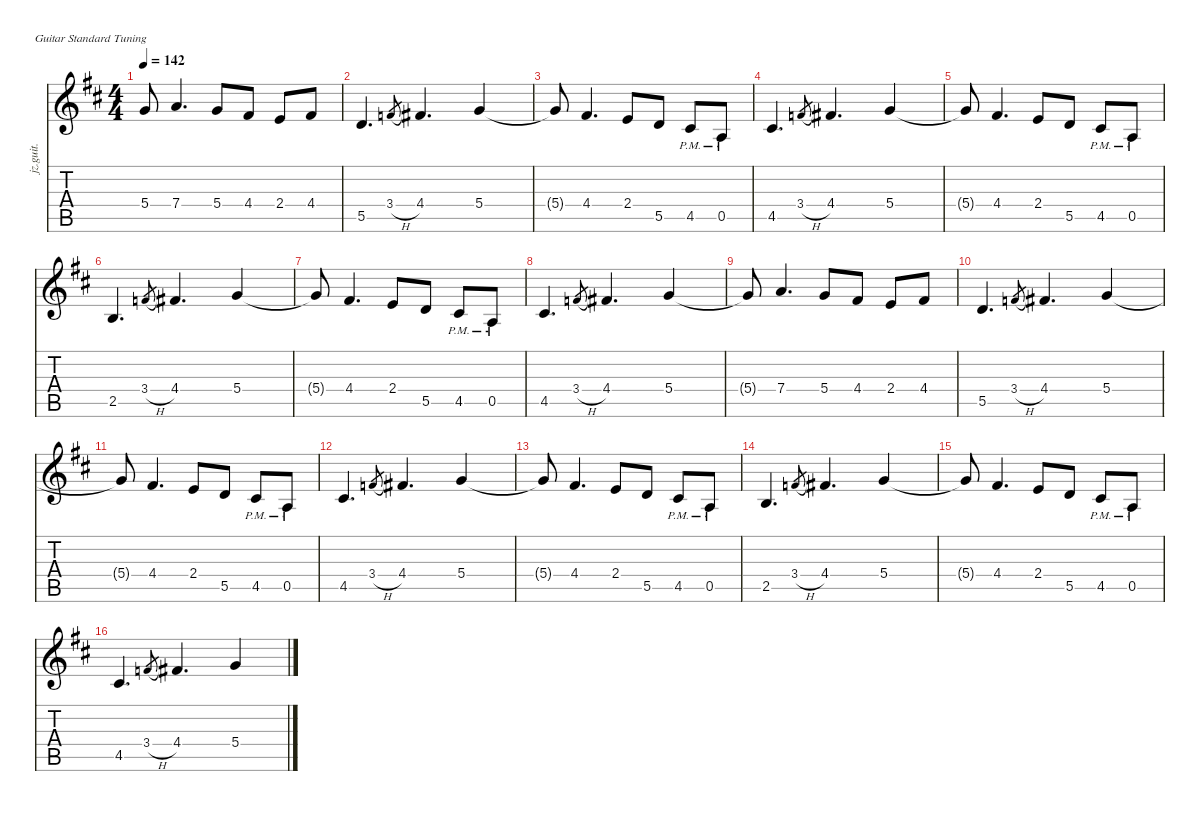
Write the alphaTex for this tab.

\defaultSystemsLayout 4
\hideDynamics
\bracketExtendMode nobrackets
\otherSystemsTrackNameOrientation horizontal
\track ("Kirk - Clean Rythme" "jz.guit.") {defaultSystemsLayout 8 instrument distortionguitar}
\staff {score tabs}
\tuning (E4 B3 G3 D3 A2 E2)
\ts (4 4)
\tempo 142
\clef g2
\ks bminor
5.4{t acc forcenatural}.8{dy f beam Up} 7.4{acc forcenatural}.4{d beam Up} 5.4{acc forcenatural}.8{beam Up} 4.4{acc #}.8{beam Up} 2.4{acc forcenatural}.8{beam Up} 4.4{acc #}.8{beam Up} |
5.5{acc forcenatural}.4{d beam Up} 3.4{h acc forcenatural}.8{gr dy mf beam Up} 4.4{acc #}.4{d dy f beam Up} 5.4{acc forcenatural}.4{beam Up} |
5.4{t acc forcenatural}.8{beam Up} 4.4{acc #}.4{d beam Up} 2.4{acc forcenatural}.8{beam Up} 5.5{acc forcenatural}.8{dy ff beam Up} 4.5{pm acc #}.8{dy f beam Up} 0.5{pm acc forcenatural}.8{beam Up} |
4.5{acc #}.4{d beam Up} 3.4{h acc forcenatural}.8{gr dy mf beam Up} 4.4{acc #}.4{d dy f beam Up} 5.4{acc forcenatural}.4{beam Up} |
5.4{t acc forcenatural}.8{beam Up} 4.4{acc #}.4{d beam Up} 2.4{acc forcenatural}.8{beam Up} 5.5{acc forcenatural}.8{dy ff beam Up} 4.5{pm acc #}.8{dy f beam Up} 0.5{pm acc forcenatural}.8{beam Up} |
2.5{acc forcenatural}.4{d beam Up} 3.4{h acc forcenatural}.8{gr dy mf beam Up} 4.4{acc #}.4{d dy f beam Up} 5.4{acc forcenatural}.4{beam Up} |
5.4{t acc forcenatural}.8{beam Up} 4.4{acc #}.4{d beam Up} 2.4{acc forcenatural}.8{beam Up} 5.5{acc forcenatural}.8{dy ff beam Up} 4.5{pm acc #}.8{dy f beam Up} 0.5{pm acc forcenatural}.8{beam Up} |
4.5{acc #}.4{d beam Up} 3.4{h acc forcenatural}.8{gr dy mf beam Up} 4.4{acc #}.4{d dy f beam Up} 5.4{acc forcenatural}.4{beam Up} |
5.4{t acc forcenatural}.8{beam Up} 7.4{acc forcenatural}.4{d beam Up} 5.4{acc forcenatural}.8{beam Up} 4.4{acc #}.8{beam Up} 2.4{acc forcenatural}.8{beam Up} 4.4{acc #}.8{beam Up} |
5.5{acc forcenatural}.4{d beam Up} 3.4{h acc forcenatural}.8{gr dy mf beam Up} 4.4{acc #}.4{d dy f beam Up} 5.4{acc forcenatural}.4{beam Up} |
5.4{t acc forcenatural}.8{beam Up} 4.4{acc #}.4{d beam Up} 2.4{acc forcenatural}.8{beam Up} 5.5{acc forcenatural}.8{dy ff beam Up} 4.5{pm acc #}.8{dy f beam Up} 0.5{pm acc forcenatural}.8{beam Up} |
4.5{acc #}.4{d beam Up} 3.4{h acc forcenatural}.8{gr dy mf beam Up} 4.4{acc #}.4{d dy f beam Up} 5.4{acc forcenatural}.4{beam Up} |
5.4{t acc forcenatural}.8{beam Up} 4.4{acc #}.4{d beam Up} 2.4{acc forcenatural}.8{beam Up} 5.5{acc forcenatural}.8{dy ff beam Up} 4.5{pm acc #}.8{dy f beam Up} 0.5{pm acc forcenatural}.8{beam Up} |
2.5{acc forcenatural}.4{d beam Up} 3.4{h acc forcenatural}.8{gr dy mf beam Up} 4.4{acc #}.4{d dy f beam Up} 5.4{acc forcenatural}.4{beam Up} |
5.4{t acc forcenatural}.8{beam Up} 4.4{acc #}.4{d beam Up} 2.4{acc forcenatural}.8{beam Up} 5.5{acc forcenatural}.8{dy ff beam Up} 4.5{pm acc #}.8{dy f beam Up} 0.5{pm acc forcenatural}.8{beam Up} |
4.5{acc #}.4{d beam Up} 3.4{h acc forcenatural}.8{gr dy mf beam Up} 4.4{acc #}.4{d dy f beam Up} 5.4{acc forcenatural}.4{beam Up}
